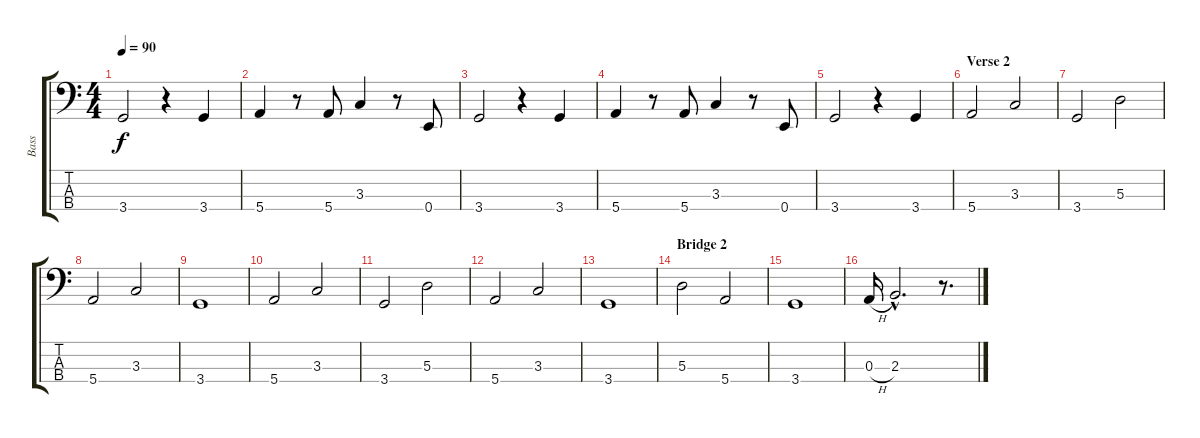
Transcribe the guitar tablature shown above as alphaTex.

\track ("Bass" "Bass") {instrument electricbassfinger}
\staff {score tabs}
\tuning (G2 D2 A1 E1) {hide}
\ts (4 4)
\tempo 90
\clef f4
\ks c
3.4.2{dy f} r.4 3.4.4 |
5.4.4 r.8 5.4.8 3.3.4 r.8 0.4.8 |
3.4.2 r.4 3.4.4 |
5.4.4 r.8 5.4.8 3.3.4 r.8 0.4.8 |
3.4.2 r.4 3.4.4 |
\section ("" "Verse 2")
5.4.2 3.3.2 |
3.4.2 5.3.2 |
5.4.2 3.3.2 |
3.4.1 |
5.4.2 3.3.2 |
3.4.2 5.3.2 |
5.4.2 3.3.2 |
3.4.1 |
\section ("" "Bridge 2")
5.3.2 5.4.2 |
3.4.1 |
0.3{h}.16 2.3{hac}.2{d} r.8{d}
